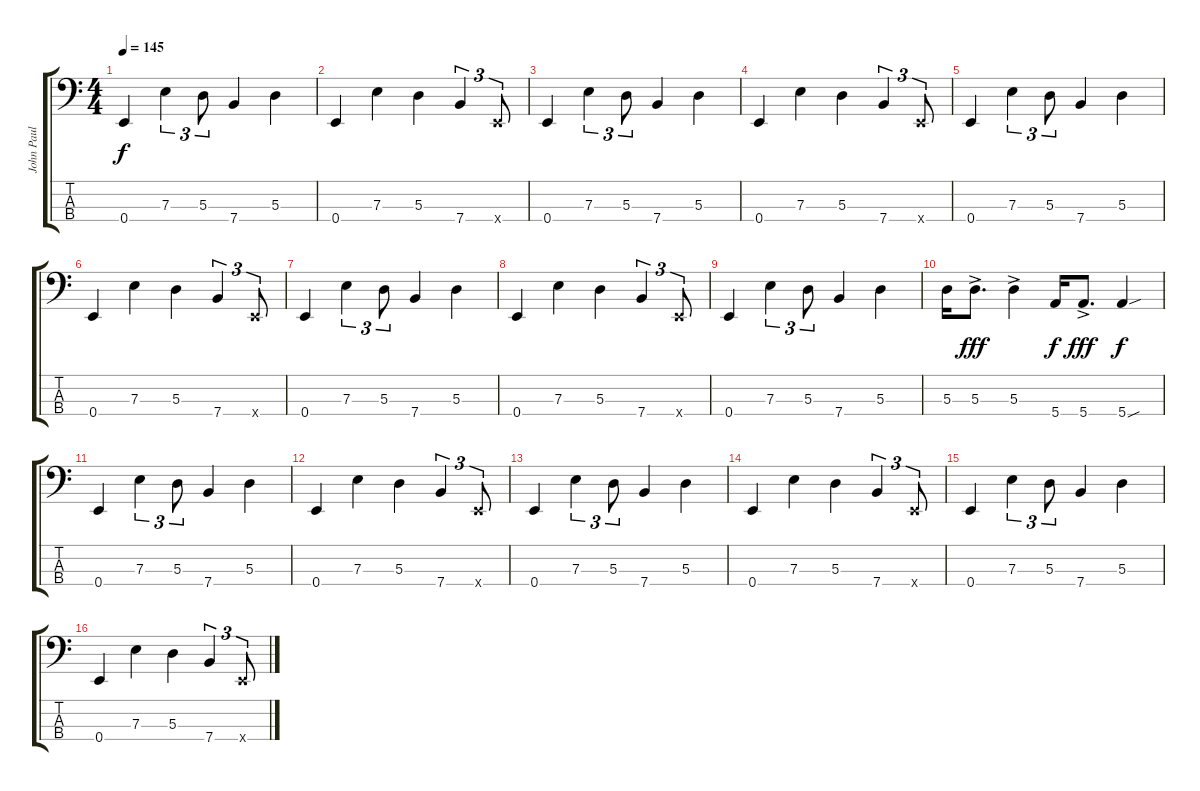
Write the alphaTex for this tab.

\track ("John Paul Jones - Bass Guitar" "John Paul ") {instrument electricbassfinger}
\staff {score tabs}
\tuning (G2 D2 A1 E1) {hide}
\ts (4 4)
\tempo 145
\clef f4
\ks c
0.4.4{dy f} 7.3.4{tu (3 2)} 5.3.8{tu (3 2)} 7.4.4 5.3.4 |
0.4.4 7.3.4 5.3.4 7.4.4{tu (3 2)} 0.4{x}.8{tu (3 2)} |
0.4.4 7.3.4{tu (3 2)} 5.3.8{tu (3 2)} 7.4.4 5.3.4 |
0.4.4 7.3.4 5.3.4 7.4.4{tu (3 2)} 0.4{x}.8{tu (3 2)} |
0.4.4 7.3.4{tu (3 2)} 5.3.8{tu (3 2)} 7.4.4 5.3.4 |
0.4.4 7.3.4 5.3.4 7.4.4{tu (3 2)} 0.4{x}.8{tu (3 2)} |
0.4.4 7.3.4{tu (3 2)} 5.3.8{tu (3 2)} 7.4.4 5.3.4 |
0.4.4 7.3.4 5.3.4 7.4.4{tu (3 2)} 0.4{x}.8{tu (3 2)} |
0.4.4 7.3.4{tu (3 2)} 5.3.8{tu (3 2)} 7.4.4 5.3.4 |
5.3.16 5.3{ac}.8{d dy fff} 5.3{ac}.4 5.4.16{dy f} 5.4{ac}.8{d dy fff} 5.4{sou}.4{dy f} |
0.4.4 7.3.4{tu (3 2)} 5.3.8{tu (3 2)} 7.4.4 5.3.4 |
0.4.4 7.3.4 5.3.4 7.4.4{tu (3 2)} 0.4{x}.8{tu (3 2)} |
0.4.4 7.3.4{tu (3 2)} 5.3.8{tu (3 2)} 7.4.4 5.3.4 |
0.4.4 7.3.4 5.3.4 7.4.4{tu (3 2)} 0.4{x}.8{tu (3 2)} |
0.4.4 7.3.4{tu (3 2)} 5.3.8{tu (3 2)} 7.4.4 5.3.4 |
0.4.4 7.3.4 5.3.4 7.4.4{tu (3 2)} 0.4{x}.8{tu (3 2)}
